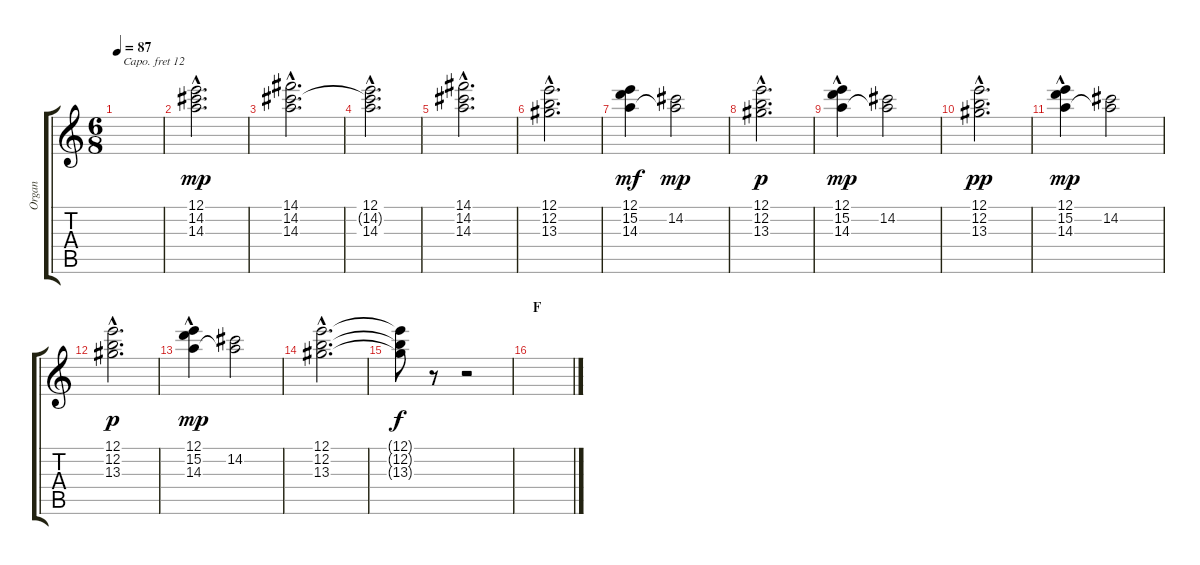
\track ("Organ" "Organ") {instrument drawbarorgan}
\staff {score tabs}
\capo 12
\tuning (E4 B3 G3 D3 A2 E2) {hide}
\ts (6 8)
\tempo 87
\clef g2
\ks c
|
(12.1{hac} 14.2{hac} 14.3{hac}).2{d dy mp} |
(14.1{hac} 14.2 14.3).2{d} |
(12.1{hac} 14.2{hac t} 14.3{hac}).2{d} |
(14.1{hac} 14.2 14.3{hac}).2{d} |
(12.1 12.2{hac} 13.3{hac}).2{d} |
(12.1 15.2 14.3).4{dy mf} (14.2 14.3{t}).2{dy mp} |
(12.1 12.2{hac} 13.3{hac}).2{d dy p} |
(12.1{hac} 15.2 14.3{hac}).4{dy mp} (14.2 14.3{t}).2 |
(12.1 12.2{hac} 13.3).2{d dy pp} |
(12.1 15.2{hac} 14.3).4{dy mp} (14.2 14.3{t}).2 |
(12.1 12.2{hac} 13.3{hac}).2{d dy p} |
(12.1{hac} 15.2{hac} 14.3).4{dy mp} (14.2 14.3{t}).2 |
(12.1{hac} 12.2{hac} 13.3{hac}).2{d} |
(12.1{t} 12.2{t} 13.3{t}).8{dy f} r.8 r.2 |
\section ("" "F")
